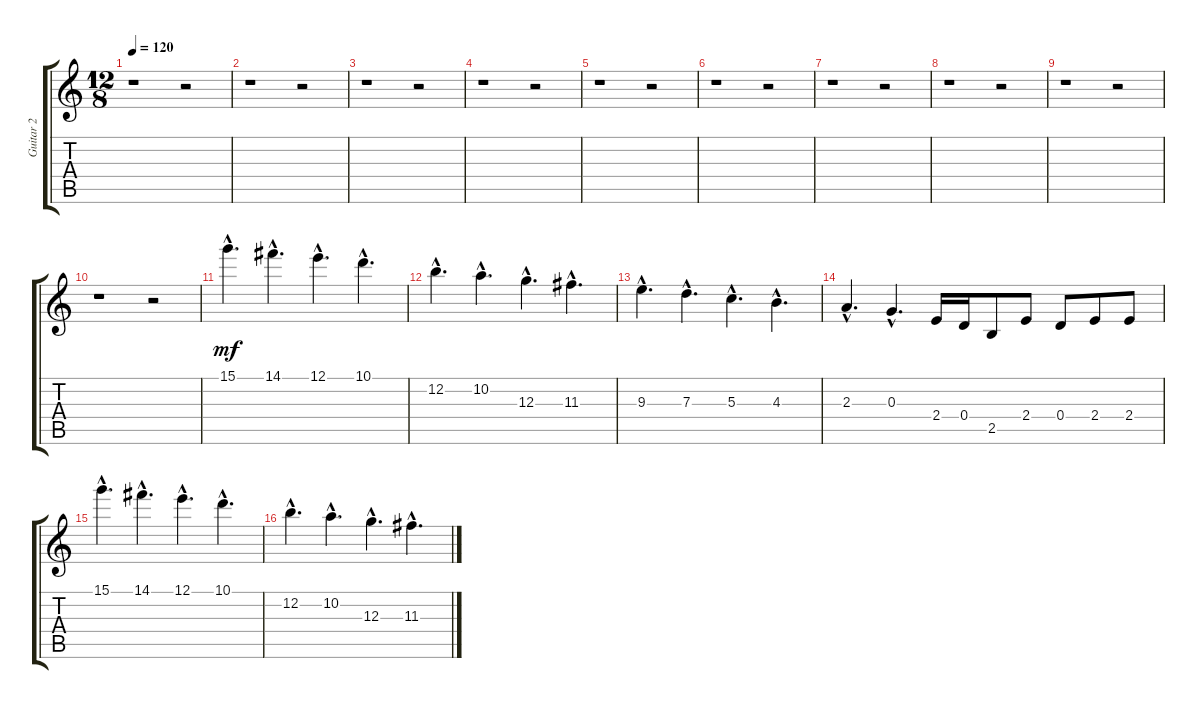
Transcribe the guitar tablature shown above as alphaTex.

\track ("Guitar 2" "Guitar 2") {instrument overdrivenguitar}
\staff {score tabs}
\tuning (E4 B3 G3 D3 A2 E2) {hide}
\ts (12 8)
\tempo 120
\clef g2
\ks c
r.1{dy mf instrument overdrivenguitar} r.2 |
r.1 r.2 |
r.1 r.2 |
r.1 r.2 |
r.1 r.2 |
r.1 r.2 |
r.1 r.2 |
r.1 r.2 |
r.1 r.2 |
r.1 r.2 |
15.1{hac}.4{d} 14.1{hac}.4{d} 12.1{hac}.4{d} 10.1{hac}.4{d} |
12.2{hac}.4{d} 10.2{hac}.4{d} 12.3{hac}.4{d} 11.3{hac}.4{d} |
9.3{hac}.4{d} 7.3{hac}.4{d} 5.3{hac}.4{d} 4.3{hac}.4{d} |
2.3{hac}.4{d} 0.3{hac}.4{d} 2.4.16 0.4.16 2.5.8 2.4.8 0.4.8 2.4.8 2.4.8 |
15.1{hac}.4{d} 14.1{hac}.4{d} 12.1{hac}.4{d} 10.1{hac}.4{d} |
12.2{hac}.4{d} 10.2{hac}.4{d} 12.3{hac}.4{d} 11.3{hac}.4{d}
